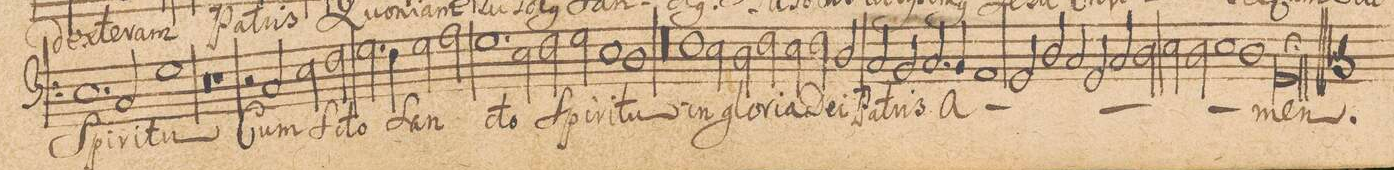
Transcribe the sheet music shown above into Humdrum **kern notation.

**kern	**text
*I"BASSVS.	*
*clefF4	*
*k[]	*
*met(c|)	*
*M2/1	*
1.E\	Spi-
=78-	=78-
2C/	-ri-
1G\	-tu
=79-	=79-
0r	.
=80-	=80-
1r	.
2r	.
2C/	Cum
=81-	=81-
2E\	S(an)-
2F\	-cto
2.G\	San-
4F\	.
=82-	=82-
2G\	.
2A\	.
1.G\	-cto
=83-	=83-
2E\	.
2F\	Spi-
2G\	.
=84-	=84-
1E\	-ri-
1D\	-tu
=85-	=85-
00r	.
=86-	=86-
=87-	=87-
1F\	in
2E\	.
2D\	glo-
=88-	=88-
2F\	-ri-
2E\	-a
2F\	De-
2D/	-i
=89-	=89-
2C/	Pa-
2BB/	-tris
2.C/	A-
4BB/	.
=90-	=90-
1AA/	.
2GG/	.
2D/	.
=91-	=91-
2C/	.
2GG/	.
2C/	.
2D\	.
=92-	=92-
2E\	.
2D\	.
1E\	.
=93-	=93-
1D\	.
1GG/;	-men.
==	==
*-	*-
